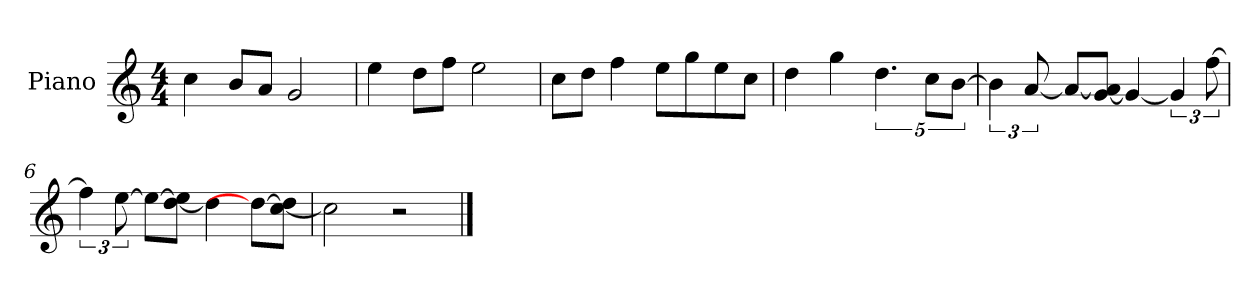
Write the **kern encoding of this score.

**kern
*part1
*staff1
*I"Piano
*I'P-no
*clefG2
*k[]
*M4/4
*MM90
=1
4cc\
8b/L
8a/J
2g/
=2
4ee\
8dd\L
8ff\J
2ee\
=3
8cc\L
8dd\J
4ff\
8ee\L
8gg\
8ee\
8cc\J
=4
4dd\
4gg\
5.dd\
10cc\L
[10b\J
=5
6b\]
[12a/
8a/L_
[8g/ 8a/]J
4g/_
6g/]
[12ff\
!!LO:LB:g=z
=6
6ff\]
[12ee\
8ee\L_
[8dd\ 8ee\]J
4dd\]
8dd\L_
[8cc\ 8dd\]J
=7
2cc\]
2r
==
*-
